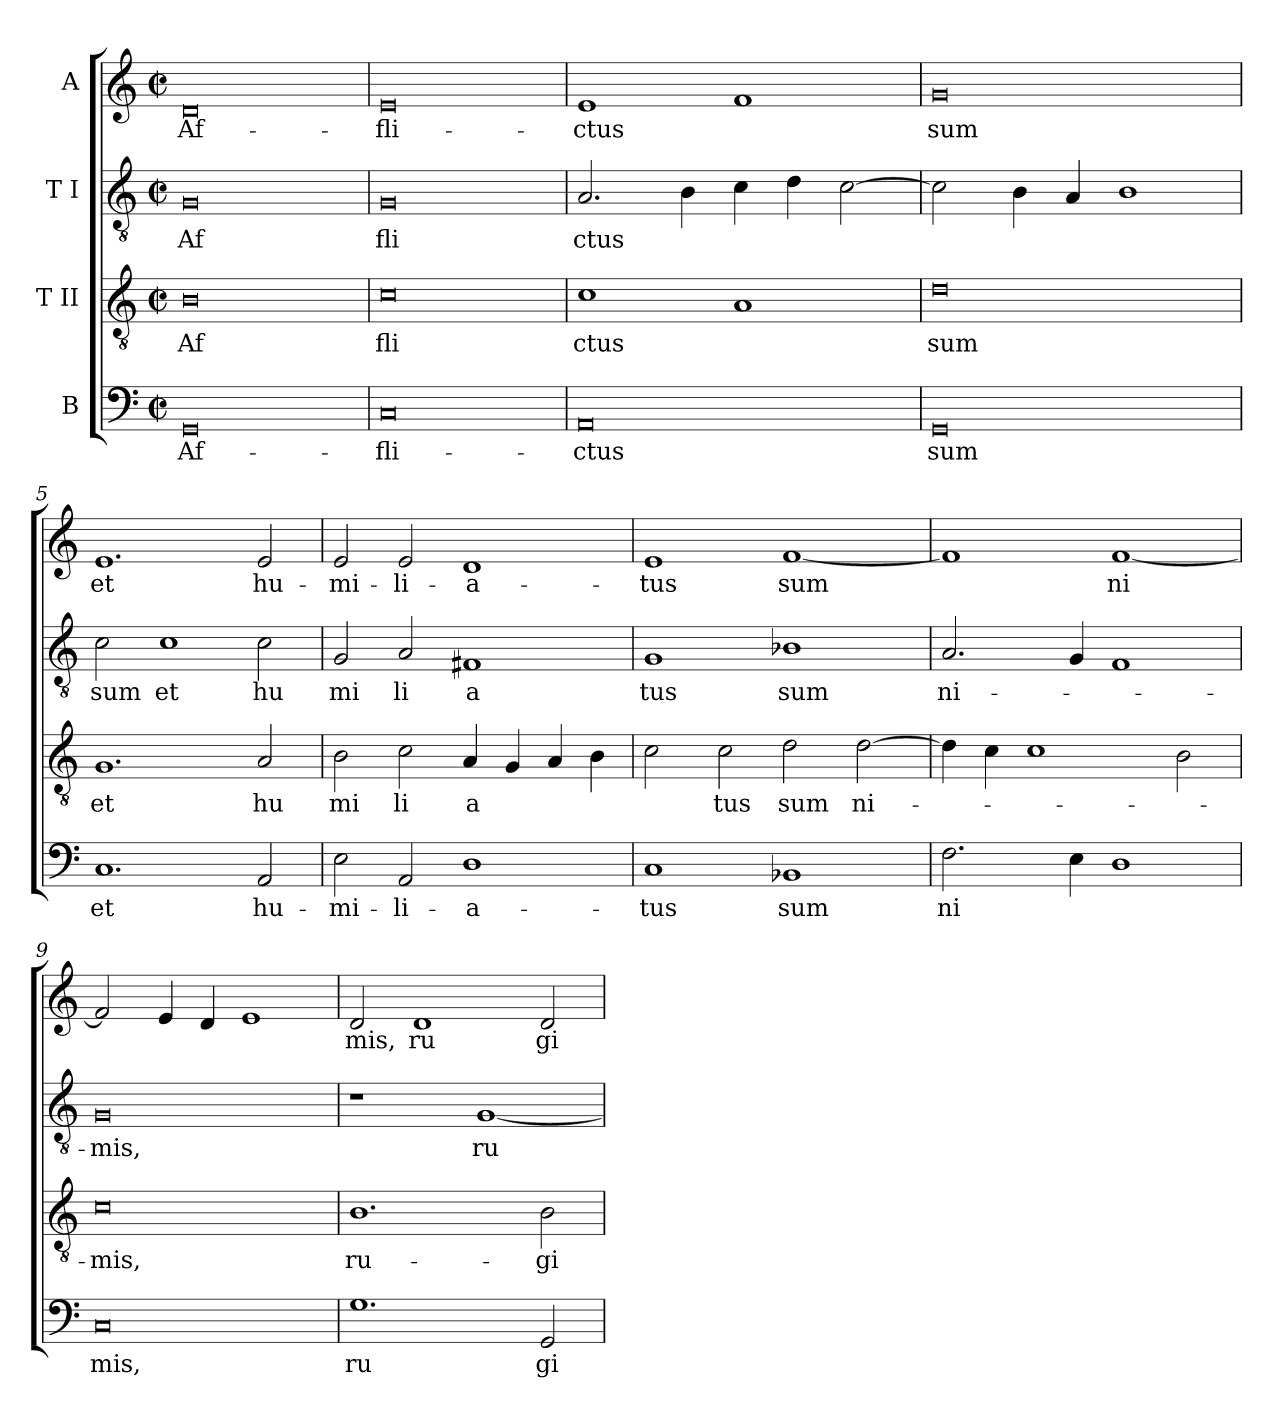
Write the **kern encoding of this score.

**kern	**text	**kern	**text	**kern	**text	**kern	**text
*part4	*part4	*part3	*part3	*part2	*part2	*part1	*part1
*staff4	*staff4	*staff3	*staff3	*staff2	*staff2	*staff1	*staff1
*I"B	*	*I"T II	*	*I"T I	*	*I"A	*
!!LO:PB:g=z
*stria5	*	*stria5	*	*stria5	*	*stria5	*
*clefF4	*	*clefGv2	*	*clefGv2	*	*clefG2	*
*M2/2	*	*M2/2	*	*M2/2	*	*M2/2	*
*met(c|)	*	*met(c|)	*	*met(c|)	*	*met(c|)	*
=1	=1	=1	=1	=1	=1	=1	=1
!	!LO:LY:b:cj	!	!LO:LY:b:cj	!	!LO:LY:b:cj	!	!LO:LY:b:cj
0GG	Af-	0B	Af	0G	Af	0d	Af-
=2	=2	=2	=2	=2	=2	=2	=2
!	!LO:LY:b:cj	!	!LO:LY:b:cj	!	!LO:LY:b:cj	!	!LO:LY:b:cj
0C	-fli-	0c	fli	0G	fli	0e	-fli-
=3	=3	=3	=3	=3	=3	=3	=3
!	!LO:LY:b:cj	!	!LO:LY:b	!	!LO:LY:b	!	!LO:LY:b
0AA	-ctus	1c	ctus	2.A/	ctus	1e	-ctus
.	.	.	.	4B\	.	.	.
.	.	1A	.	4c\	.	1f	.
.	.	.	.	4d\	.	.	.
.	.	.	.	[>2c\	.	.	.
=4	=4	=4	=4	=4	=4	=4	=4
!	!LO:LY:b:cj	!	!LO:LY:b:cj	!	!	!	!LO:LY:b:cj
0GG	sum	0d	sum	2c\]	.	0g	sum
.	.	.	.	4B\	.	.	.
.	.	.	.	4A/	.	.	.
.	.	.	.	1B	.	.	.
=5	=5	=5	=5	=5	=5	=5	=5
!	!LO:LY:b:cj	!	!LO:LY:b:cj	!	!LO:LY:b:cj	!	!LO:LY:b:cj
1.C	et	1.G	et	2c\	sum	1.e	et
!	!	!	!	!	!LO:LY:b:cj	!	!
.	.	.	.	1c	et	.	.
!	!LO:LY:b:cj	!	!LO:LY:b:cj	!	!LO:LY:b:cj	!	!LO:LY:b:cj
2AA/	hu-	2A/	hu	2c\	hu	2e/	hu-
=6	=6	=6	=6	=6	=6	=6	=6
!	!LO:LY:b:cj	!	!LO:LY:b:cj	!	!LO:LY:b:cj	!	!LO:LY:b:cj
2E\	-mi-	2B\	mi	2G/	mi	2e/	-mi-
!	!LO:LY:b:cj	!	!LO:LY:b:cj	!	!LO:LY:b:cj	!	!LO:LY:b:cj
2AA/	-li-	2c\	li	2A/	li	2e/	-li-
!	!LO:LY:b:cj	!	!LO:LY:b:cj	!	!LO:LY:b:cj	!	!LO:LY:b:cj
1D	-a-	4A/	a	1F#X	a	1d	-a-
.	.	4G/	.	.	.	.	.
.	.	4A/	.	.	.	.	.
.	.	4B\	.	.	.	.	.
!!LO:LB:g=z
=7	=7	=7	=7	=7	=7	=7	=7
!	!LO:LY:b:cj	!	!	!	!LO:LY:b:cj	!	!LO:LY:b:cj
*	*	*^	*	*	*	*	*
1C	-tus	2c\	32ryy	.	1G	tus	1e	-tus
.	.	.	1ryy	.	.	.	.	.
!	!	!	!	!LO:LY:b:cj	!	!	!	!
.	.	2c\	.	tus	.	.	.	.
!	!LO:LY:b:cj	!	!	!LO:LY:b:cj	!	!LO:LY:b:cj	!	!LO:LY:b
1BB-X	sum	2d\	.	sum	1B-X	sum	[<1f	sum
.	.	.	2ryy	.	.	.	.	.
!	!	!	!	!LO:LY:b:cj	!	!	!	!
.	.	[>2d\	.	ni-	.	.	.	.
.	.	.	4...ryy	.	.	.	.	.
=8	=8	=8	=8	=8	=8	=8	=8	=8
!	!LO:LY:b:cj	!	!	!	!	!LO:LY:b:cj	!	!
*	*	*v	*v	*	*	*	*	*
2.F\	ni	4d\]	.	2.A/	ni-	1f]	.
.	.	4c\	.	.	.	.	.
.	.	1c	.	.	.	.	.
4E\	.	.	.	4G/	.	.	.
!	!	!	!	!	!	!	!LO:LY:b:cj
1D	.	.	.	1F	.	[<1f	ni
.	.	2B\	.	.	.	.	.
=9	=9	=9	=9	=9	=9	=9	=9
!	!LO:LY:b:cj	!	!LO:LY:b:cj	!	!LO:LY:b:cj	!	!
0C	mis,	0c	-mis,	0G	-mis,	2f/]	.
.	.	.	.	.	.	4e/	.
.	.	.	.	.	.	4d/	.
.	.	.	.	.	.	1e	.
=10	=10	=10	=10	=10	=10	=10	=10
!	!LO:LY:b:cj	!	!LO:LY:b:cj	!	!	!	!LO:LY:b:cj
1.G	ru	1.B	ru-	1r	.	2d/	mis,
!	!	!	!	!	!	!	!LO:LY:b:cj
.	.	.	.	.	.	1d	ru
!	!	!	!	!	!LO:LY:b:cj	!	!
.	.	.	.	[<1G	ru-	.	.
!	!LO:LY:b:cj	!	!LO:LY:b:cj	!	!	!	!LO:LY:b:cj
2GG/	gi	2B\	-gi-	.	.	2d/	gi
=	=	=	=	=	=	=	=
*-	*-	*-	*-	*-	*-	*-	*-
